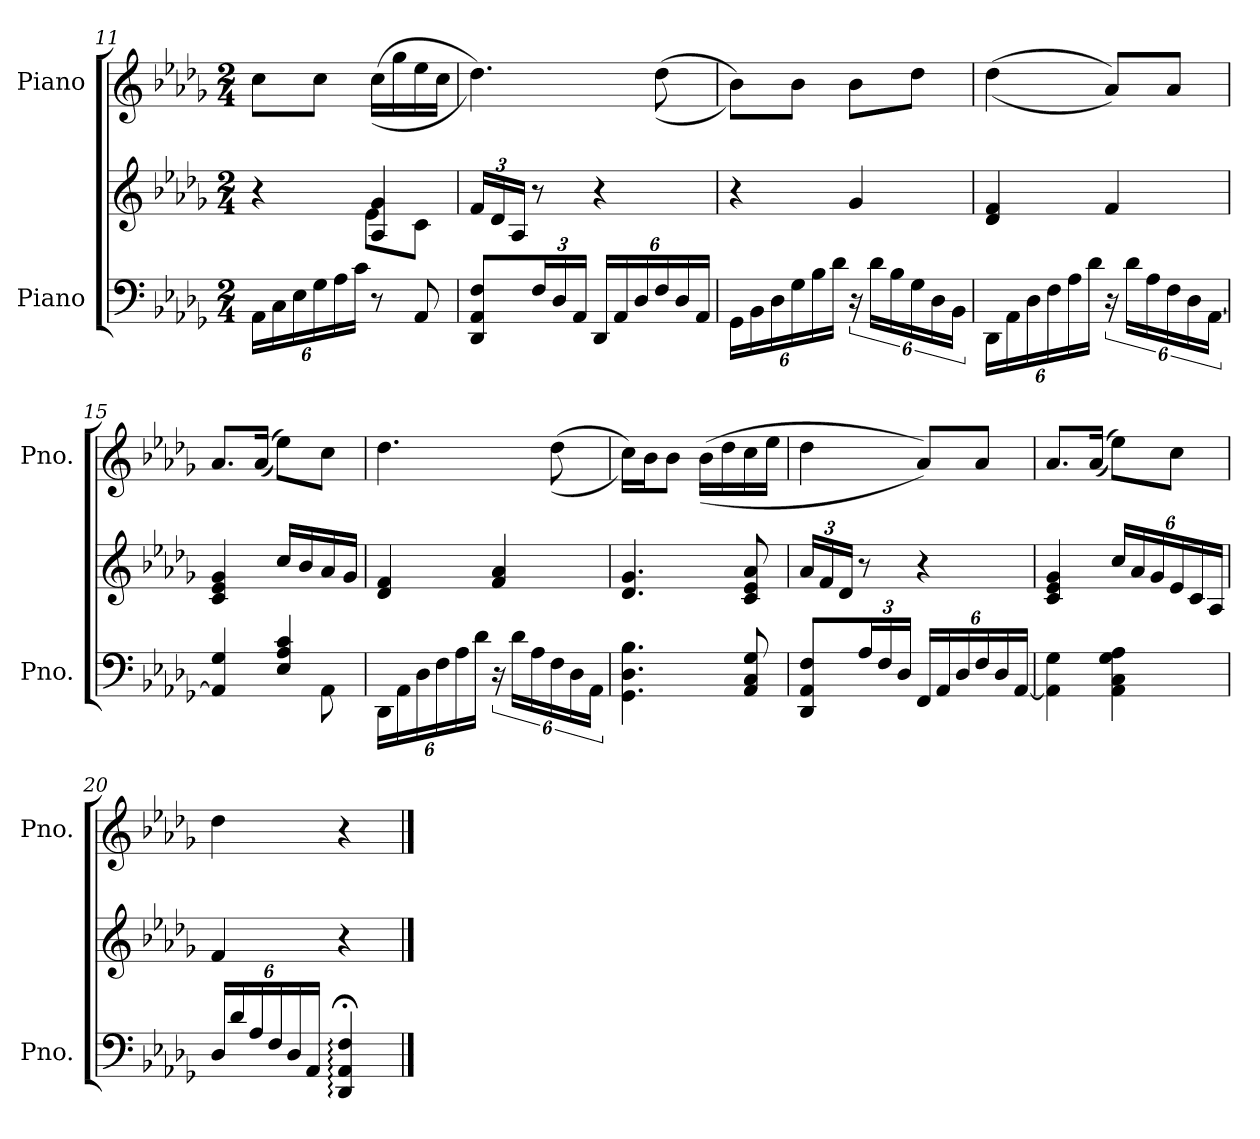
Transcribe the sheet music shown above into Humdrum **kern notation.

**kern	**kern	**kern
*part2	*part2	*part1
*staff3	*staff2	*staff1
*I"Piano	*	*I"Piano
*I'Pno.	*	*I'Pno.
*clefF4	*clefG2	*clefG2
*k[b-e-a-d-g-]	*k[b-e-a-d-g-]	*k[b-e-a-d-g-]
*M2/4	*M2/4	*M2/4
*Xbrackettup	*	*
=11	=11	=11
*	*^	*
24AA-\LL	4r	4ryy	8cc\L
24C\	.	.	.
24E-\	.	.	.
24G-\	.	.	8cc\J
24A-\	.	.	.
24c\JJ	.	.	.
8r	4A-/ 4g-/	8e-\L	(>(>16cc\LL
.	.	.	16gg-\
8AA-/	.	8c\J	16ee-\
.	.	.	16cc\JJ
*	*v	*v	*
=12	=12	=12
*	*Xbrackettup	*
8DD-/ 8AA-/ 8F/L	24f/LL	4.dd-\))
.	24d-/	.
.	24A-/JJ	.
24F/L	8r	.
24D-/	.	.
24AA-/JJ	.	.
24DD-/LL	4r	.
24AA-/	.	.
24D-/	.	.
24F/	.	(>(>8dd-\
24D-/	.	.
24AA-/JJ	.	.
!!LO:LB:g=z
=13	=13	=13
24GG-\LL	4r	8b-\L))
24BB-\	.	.
24D-\	.	.
24G-\	.	8b-\J
24B-\	.	.
24d-\JJ	.	.
*brackettup	*	*
24r	4g-/	8b-\L
24d-\LL	.	.
24B-\	.	.
24G-\	.	8dd-\J
24D-\	.	.
24BB-\JJ	.	.
=14	=14	=14
*Xbrackettup	*	*
24DD-\LL	4d-/ 4f/	(>(>4dd-\
24AA-\	.	.
24D-\	.	.
24F\	.	.
24A-\	.	.
24d-\JJ	.	.
*brackettup	*	*
24r	4f/	8a-/L))
24d-\LL	.	.
24A-\	.	.
24F\	.	8a-/J
24D-\	.	.
[24AA-\JJ	.	.
!!LO:PB:g=z
=15	=15	=15
*^	*	*
4AA-/] 4G-/	4.ryy	4c/ 4e-/ 4g-/	8.a-/L
.	.	.	(>(>16a-/Jk
4E-/ 4A-/ 4c/	.	16cc/LL	8ee-\L))
.	.	16b-/	.
.	8AA-\	16a-/	8cc\J
.	.	16g-/JJ	.
*v	*v	*	*
=16	=16	=16
*Xbrackettup	*	*
24DD-\LL	4d-/ 4f/	4.dd-\
24AA-\	.	.
24D-\	.	.
24F\	.	.
24A-\	.	.
24d-\JJ	.	.
*brackettup	*	*
24r	4f/ 4a-/	.
24d-\LL	.	.
24A-\	.	.
24F\	.	(>(>8dd-\
24D-\	.	.
24AA-\JJ	.	.
=17	=17	=17
4.GG-\ 4.D-\ 4.B-\	4.d-/ 4.g-/	16cc\LL))
.	.	16b-\J
.	.	8b-\J
.	.	(>(>16b-\LL
.	.	16dd-\
8AA-/ 8C/ 8G-/	8c/ 8e-/ 8a-/	16cc\
.	.	16ee-\JJ
!!LO:LB:g=z
=18	=18	=18
8DD-/ 8AA-/ 8F/L	24a-/LL	4dd-\
.	24f/	.
.	24d-/JJ	.
*Xbrackettup	*	*
24A-/L	8r	.
24F/	.	.
24D-/JJ	.	.
24FF/LL	4r	8a-/L))
24AA-/	.	.
24D-/	.	.
24F/	.	8a-/J
24D-/	.	.
[24AA-/JJ	.	.
=19	=19	=19
*	*	*^
4AA-\] 4G-\	4c/ 4e-/ 4g-/	8.a-/L	3ryy
*	*	*MM60	*
.	.	(>(>16a-/Jk	.
*	*	*MM58	*
4AA-\ 4C\ 4G-\ 4A-\	24cc/LL	8ee-\L))	.
.	24a-/	.	.
.	24g-/	.	12.ryy
*	*	*MM54	*
.	24e-/	8cc\J	.
.	24c/	.	.
*	*	*MM50	*
.	24A-/JJ	.	24ryy
=20	=20	=20	=20
*	*	*^	*^
24D-/LL	4f/	4dd-\	24ryy	8ryy	6ryy
*	*	*MM50	*	*	*
24d-/	.	.	3ryy	.	.
24A-/	.	.	.	.	.
*	*	*MM45	*	*	*
24F/	.	.	.	4.ryy	.
24D-/	.	.	.	.	24ryy
*	*	*MM37	*	*	*
24AA-/JJ	.	.	.	.	6..ryy
*	*	*MM30	*	*	*
4DD-/;<: 4AA-/;<: 4F/;<:	4r	4r	.	.	.
.	.	.	12.ryy	.	.
*	*	*v	*v	*v	*v
==	==	==
*-	*-	*-
